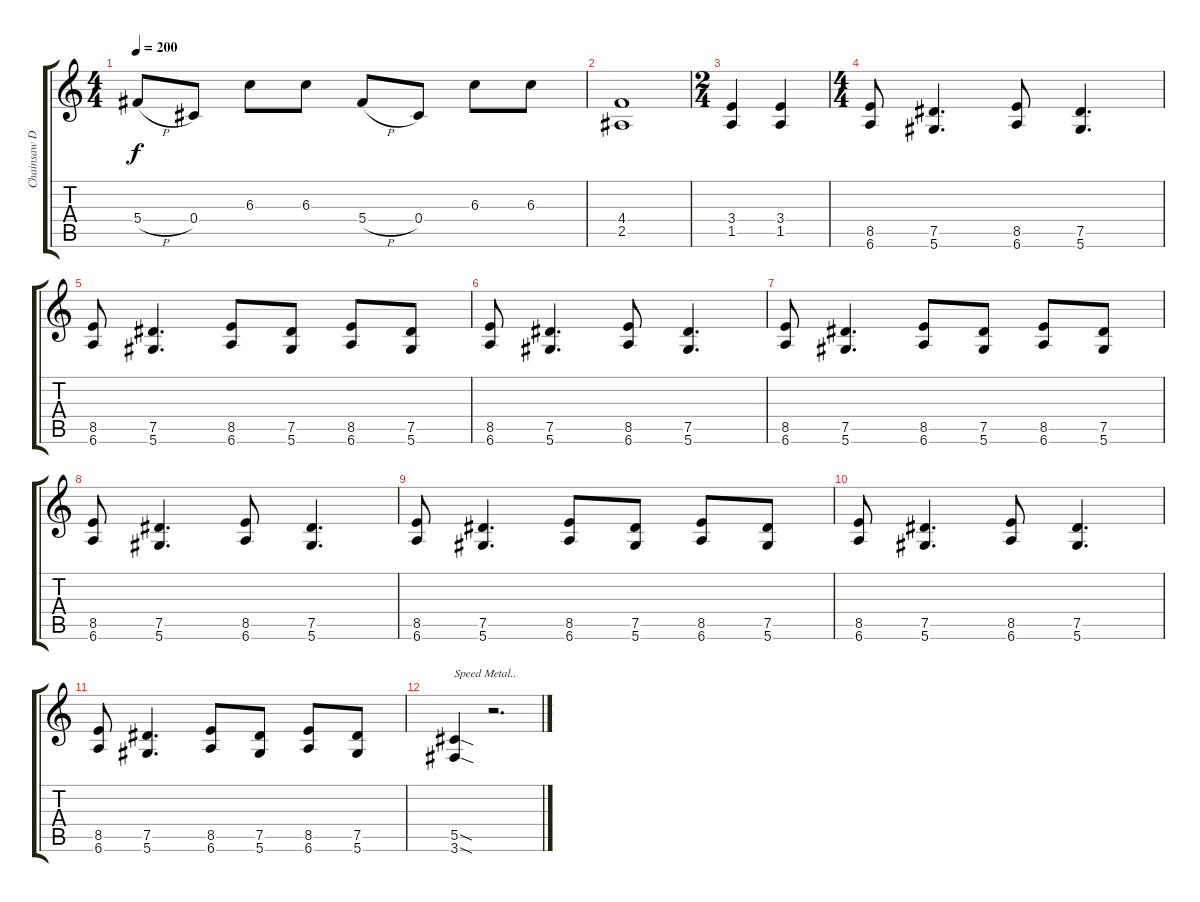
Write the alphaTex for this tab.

\track ("Chainsaw Demon - Lead" "Chainsaw D") {instrument distortionguitar}
\staff {score tabs}
\tuning (Eb4 Bb3 Gb3 Db3 Ab2 Eb2) {hide}
\ts (4 4)
\tempo 200
\clef g2
\ks c
5.4{h}.8{dy f} 0.4.8 6.3.8 6.3.8 5.4{h}.8 0.4.8 6.3.8 6.3.8 |
(4.4 2.5).1 |
\ts (2 4)
(3.4 1.5).4 (3.4 1.5).4 |
\ts (4 4)
(8.5 6.6).8 (7.5 5.6).4{d} (8.5 6.6).8 (7.5 5.6).4{d} |
(8.5 6.6).8 (7.5 5.6).4{d} (8.5 6.6).8 (7.5 5.6).8 (8.5 6.6).8 (7.5 5.6).8 |
(8.5 6.6).8 (7.5 5.6).4{d} (8.5 6.6).8 (7.5 5.6).4{d} |
(8.5 6.6).8 (7.5 5.6).4{d} (8.5 6.6).8 (7.5 5.6).8 (8.5 6.6).8 (7.5 5.6).8 |
(8.5 6.6).8 (7.5 5.6).4{d} (8.5 6.6).8 (7.5 5.6).4{d} |
(8.5 6.6).8 (7.5 5.6).4{d} (8.5 6.6).8 (7.5 5.6).8 (8.5 6.6).8 (7.5 5.6).8 |
(8.5 6.6).8 (7.5 5.6).4{d} (8.5 6.6).8 (7.5 5.6).4{d} |
(8.5 6.6).8 (7.5 5.6).4{d} (8.5 6.6).8 (7.5 5.6).8 (8.5 6.6).8 (7.5 5.6).8 |
(5.5{sod} 3.6{sod}).4{txt "Speed Metal.."} r.2{d}
